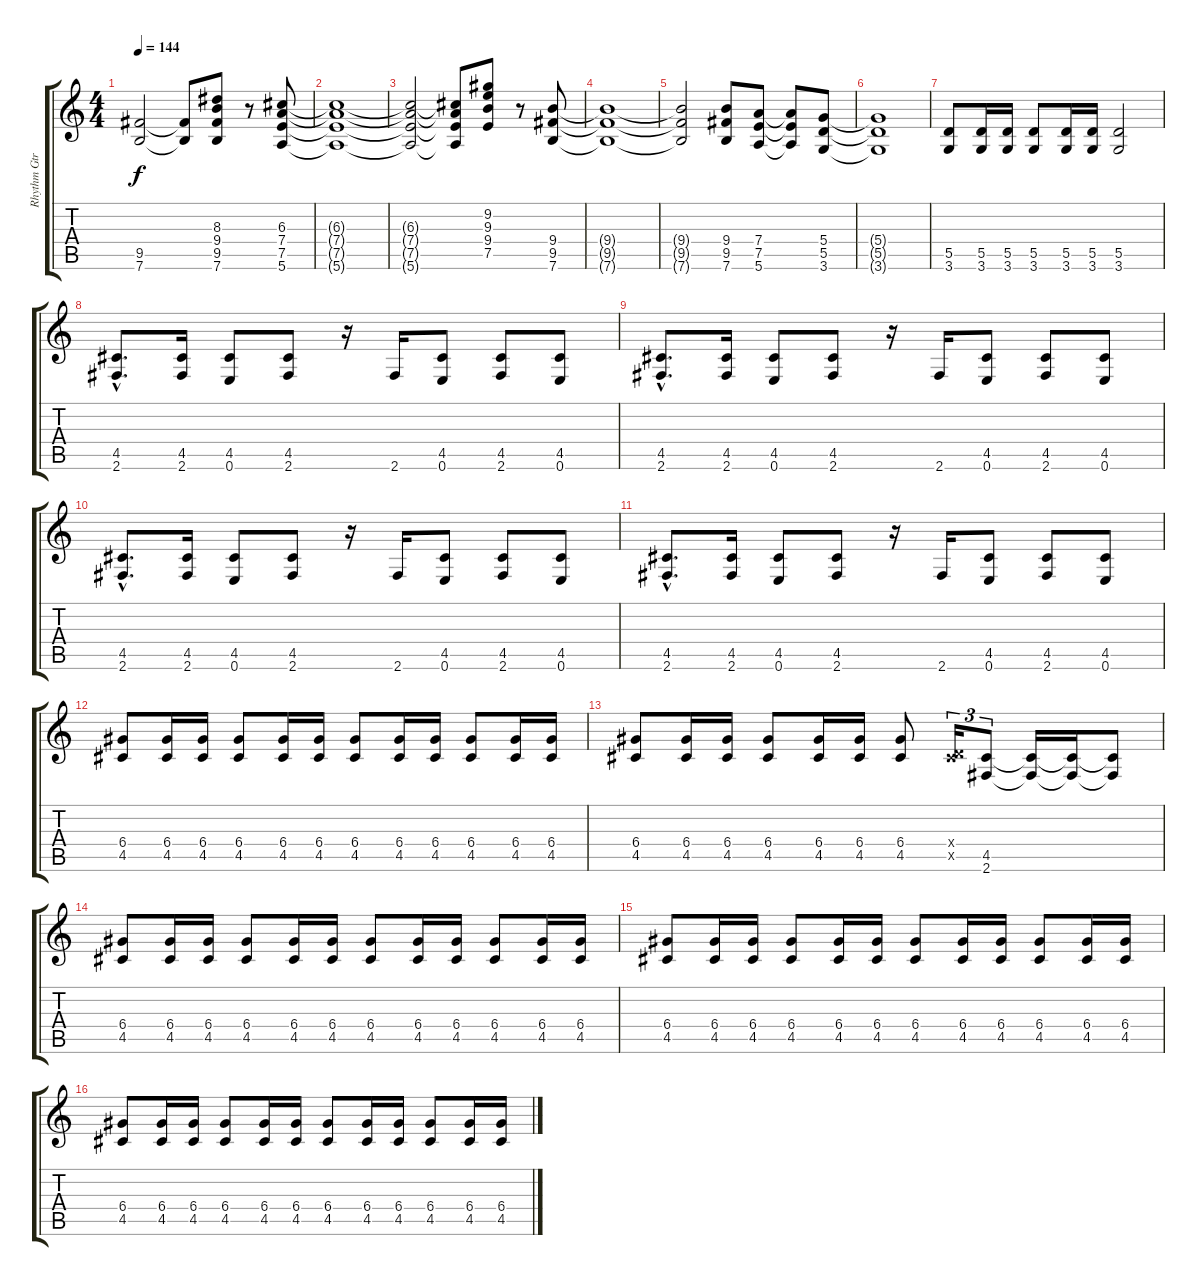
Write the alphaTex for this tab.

\track ("Rhythm Gtr" "Rhythm Gtr") {instrument overdrivenguitar}
\staff {score tabs}
\tuning (E4 B3 G3 D3 A2 E2) {hide}
\ts (4 4)
\tempo 144
\clef g2
\ks c
(9.5 7.6).2{dy f} (9.5{t} 7.6{t}).8 (8.3 9.4 9.5 7.6).8 r.8 (6.3 7.4 7.5 5.6).8 |
(6.3{t} 7.4{t} 7.5{t} 5.6{t}).1 |
(6.3{t} 7.4{t} 7.5{t} 5.6{t}).2 (6.3{t} 7.4{t} 7.5{t} 5.6{t}).8 (9.2 9.3 9.4 7.5).8 r.8 (9.4 9.5 7.6).8 |
(9.4{t} 9.5{t} 7.6{t}).1 |
(9.4{t} 9.5{t} 7.6{t}).2 (9.4 9.5 7.6).8 (7.4 7.5 5.6).8 (7.4{t} 7.5{t} 5.6{t}).8 (5.4 5.5 3.6).8 |
(5.4{t} 5.5{t} 3.6{t}).1 |
(5.5 3.6).8 (5.5 3.6).16 (5.5 3.6).16 (5.5 3.6).8 (5.5 3.6).16 (5.5 3.6).16 (5.5 3.6).2 |
(4.5{hac} 2.6{hac}).8{d} (4.5 2.6).16 (4.5 0.6).8 (4.5 2.6).8 r.16 2.6.16 (4.5 0.6).8 (4.5 2.6).8 (4.5 0.6).8 |
(4.5{hac} 2.6{hac}).8{d} (4.5 2.6).16 (4.5 0.6).8 (4.5 2.6).8 r.16 2.6.16 (4.5 0.6).8 (4.5 2.6).8 (4.5 0.6).8 |
(4.5{hac} 2.6{hac}).8{d} (4.5 2.6).16 (4.5 0.6).8 (4.5 2.6).8 r.16 2.6.16 (4.5 0.6).8 (4.5 2.6).8 (4.5 0.6).8 |
(4.5{hac} 2.6{hac}).8{d} (4.5 2.6).16 (4.5 0.6).8 (4.5 2.6).8 r.16 2.6.16 (4.5 0.6).8 (4.5 2.6).8 (4.5 0.6).8 |
(6.4 4.5).8 (6.4 4.5).16 (6.4 4.5).16 (6.4 4.5).8 (6.4 4.5).16 (6.4 4.5).16 (6.4 4.5).8 (6.4 4.5).16 (6.4 4.5).16 (6.4 4.5).8 (6.4 4.5).16 (6.4 4.5).16 |
(6.4 4.5).8 (6.4 4.5).16 (6.4 4.5).16 (6.4 4.5).8 (6.4 4.5).16 (6.4 4.5).16 (6.4 4.5).8 (0.4{x} 4.5{x}).16{tu (3 2)} (4.5 2.6).8{tu (3 2)} (4.5{t} 2.6{t}).16 (4.5{t} 2.6{t}).16 (4.5{t} 2.6{t}).8 |
(6.4 4.5).8 (6.4 4.5).16 (6.4 4.5).16 (6.4 4.5).8 (6.4 4.5).16 (6.4 4.5).16 (6.4 4.5).8 (6.4 4.5).16 (6.4 4.5).16 (6.4 4.5).8 (6.4 4.5).16 (6.4 4.5).16 |
(6.4 4.5).8 (6.4 4.5).16 (6.4 4.5).16 (6.4 4.5).8 (6.4 4.5).16 (6.4 4.5).16 (6.4 4.5).8 (6.4 4.5).16 (6.4 4.5).16 (6.4 4.5).8 (6.4 4.5).16 (6.4 4.5).16 |
(6.4 4.5).8 (6.4 4.5).16 (6.4 4.5).16 (6.4 4.5).8 (6.4 4.5).16 (6.4 4.5).16 (6.4 4.5).8 (6.4 4.5).16 (6.4 4.5).16 (6.4 4.5).8 (6.4 4.5).16 (6.4 4.5).16
